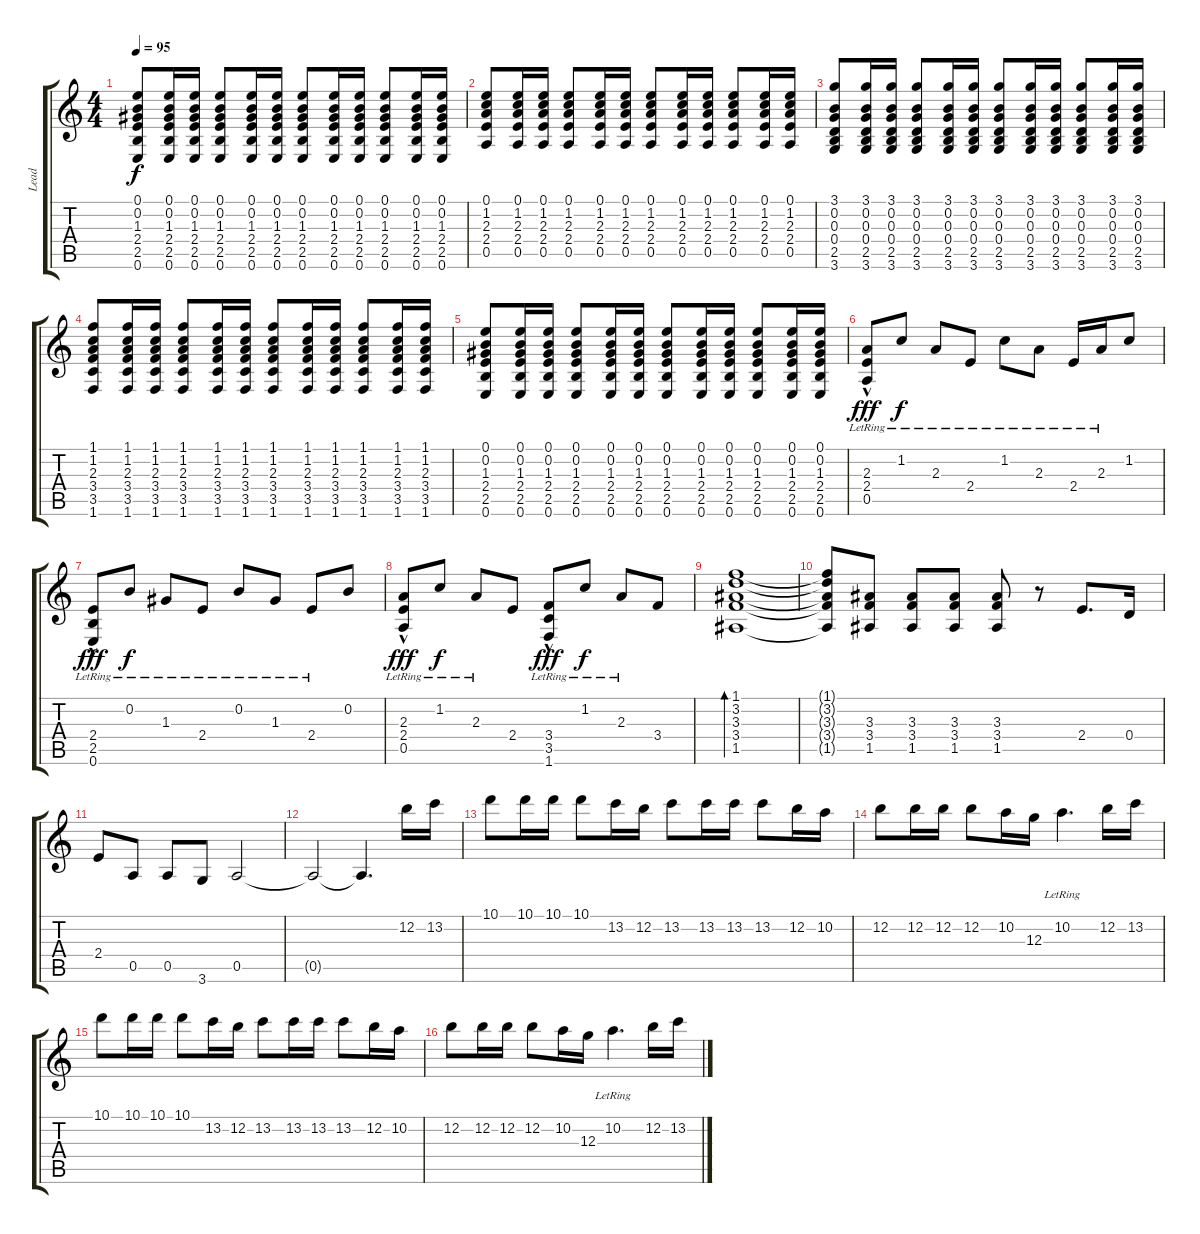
\track ("Lead" "Lead") {instrument electricguitarclean}
\staff {score tabs}
\tuning (E4 B3 G3 D3 A2 E2) {hide}
\ts (4 4)
\tempo 95
\clef g2
\ks c
(0.1 0.2 1.3 2.4 2.5 0.6).8{dy f} (0.1 0.2 1.3 2.4 2.5 0.6).16 (0.1 0.2 1.3 2.4 2.5 0.6).16 (0.1 0.2 1.3 2.4 2.5 0.6).8 (0.1 0.2 1.3 2.4 2.5 0.6).16 (0.1 0.2 1.3 2.4 2.5 0.6).16 (0.1 0.2 1.3 2.4 2.5 0.6).8 (0.1 0.2 1.3 2.4 2.5 0.6).16 (0.1 0.2 1.3 2.4 2.5 0.6).16 (0.1 0.2 1.3 2.4 2.5 0.6).8 (0.1 0.2 1.3 2.4 2.5 0.6).16 (0.1 0.2 1.3 2.4 2.5 0.6).16 |
(0.1 1.2 2.3 2.4 0.5).8 (0.1 1.2 2.3 2.4 0.5).16 (0.1 1.2 2.3 2.4 0.5).16 (0.1 1.2 2.3 2.4 0.5).8 (0.1 1.2 2.3 2.4 0.5).16 (0.1 1.2 2.3 2.4 0.5).16 (0.1 1.2 2.3 2.4 0.5).8 (0.1 1.2 2.3 2.4 0.5).16 (0.1 1.2 2.3 2.4 0.5).16 (0.1 1.2 2.3 2.4 0.5).8 (0.1 1.2 2.3 2.4 0.5).16 (0.1 1.2 2.3 2.4 0.5).16 |
(3.1 0.2 0.3 0.4 2.5 3.6).8 (3.1 0.2 0.3 0.4 2.5 3.6).16 (3.1 0.2 0.3 0.4 2.5 3.6).16 (3.1 0.2 0.3 0.4 2.5 3.6).8 (3.1 0.2 0.3 0.4 2.5 3.6).16 (3.1 0.2 0.3 0.4 2.5 3.6).16 (3.1 0.2 0.3 0.4 2.5 3.6).8 (3.1 0.2 0.3 0.4 2.5 3.6).16 (3.1 0.2 0.3 0.4 2.5 3.6).16 (3.1 0.2 0.3 0.4 2.5 3.6).8 (3.1 0.2 0.3 0.4 2.5 3.6).16 (3.1 0.2 0.3 0.4 2.5 3.6).16 |
(1.1 1.2 2.3 3.4 3.5 1.6).8 (1.1 1.2 2.3 3.4 3.5 1.6).16 (1.1 1.2 2.3 3.4 3.5 1.6).16 (1.1 1.2 2.3 3.4 3.5 1.6).8 (1.1 1.2 2.3 3.4 3.5 1.6).16 (1.1 1.2 2.3 3.4 3.5 1.6).16 (1.1 1.2 2.3 3.4 3.5 1.6).8 (1.1 1.2 2.3 3.4 3.5 1.6).16 (1.1 1.2 2.3 3.4 3.5 1.6).16 (1.1 1.2 2.3 3.4 3.5 1.6).8 (1.1 1.2 2.3 3.4 3.5 1.6).16 (1.1 1.2 2.3 3.4 3.5 1.6).16 |
(0.1 0.2 1.3 2.4 2.5 0.6).8 (0.1 0.2 1.3 2.4 2.5 0.6).16 (0.1 0.2 1.3 2.4 2.5 0.6).16 (0.1 0.2 1.3 2.4 2.5 0.6).8 (0.1 0.2 1.3 2.4 2.5 0.6).16 (0.1 0.2 1.3 2.4 2.5 0.6).16 (0.1 0.2 1.3 2.4 2.5 0.6).8 (0.1 0.2 1.3 2.4 2.5 0.6).16 (0.1 0.2 1.3 2.4 2.5 0.6).16 (0.1 0.2 1.3 2.4 2.5 0.6).8 (0.1 0.2 1.3 2.4 2.5 0.6).16 (0.1 0.2 1.3 2.4 2.5 0.6).16 |
(2.3{hac lr} 2.4{hac lr} 0.5{hac lr}).8{dy fff volume 13} 1.2{lr}.8{dy f} 2.3{lr}.8 2.4{lr}.8 1.2{lr}.8 2.3{lr}.8 2.4{lr}.16 2.3{lr}.16 1.2.8 |
(2.4{hac lr} 2.5{hac lr} 0.6{hac lr}).8{dy fff} 0.2{lr}.8{dy f} 1.3{lr}.8 2.4{lr}.8 0.2{lr}.8 1.3{lr}.8 2.4{lr}.8 0.2.8 |
(2.3{hac lr} 2.4{hac lr} 0.5{hac lr}).8{dy fff} 1.2{lr}.8{dy f} 2.3{lr}.8 2.4.8 (3.4{hac lr} 3.5{hac lr} 1.6{hac lr}).8{dy fff} 1.2{lr}.8{dy f} 2.3{lr}.8 3.4.8 |
(1.1 3.2 3.3 3.4 1.5).1{bd 120} |
(1.1{t} 3.2{t} 3.3{t} 3.4{t} 1.5{t}).8 (3.3 3.4 1.5).8 (3.3 3.4 1.5).8 (3.3 3.4 1.5).8 (3.3 3.4 1.5).8 r.8 2.4.8{d} 0.4.16 |
2.4.8 0.5.8 0.5.8 3.6.8 0.5.2 |
0.5{t}.2 0.5{t}.4{d} 12.2.16 13.2.16 |
10.1.8 10.1.16 10.1.16 10.1.8 13.2.16 12.2.16 13.2.8 13.2.16 13.2.16 13.2.8 12.2.16 10.2.16 |
12.2.8 12.2.16 12.2.16 12.2.8 10.2.16 12.3.16 10.2{lr}.4{d} 12.2.16 13.2.16 |
10.1.8 10.1.16 10.1.16 10.1.8 13.2.16 12.2.16 13.2.8 13.2.16 13.2.16 13.2.8 12.2.16 10.2.16 |
12.2.8 12.2.16 12.2.16 12.2.8 10.2.16 12.3.16 10.2{lr}.4{d} 12.2.16 13.2.16
